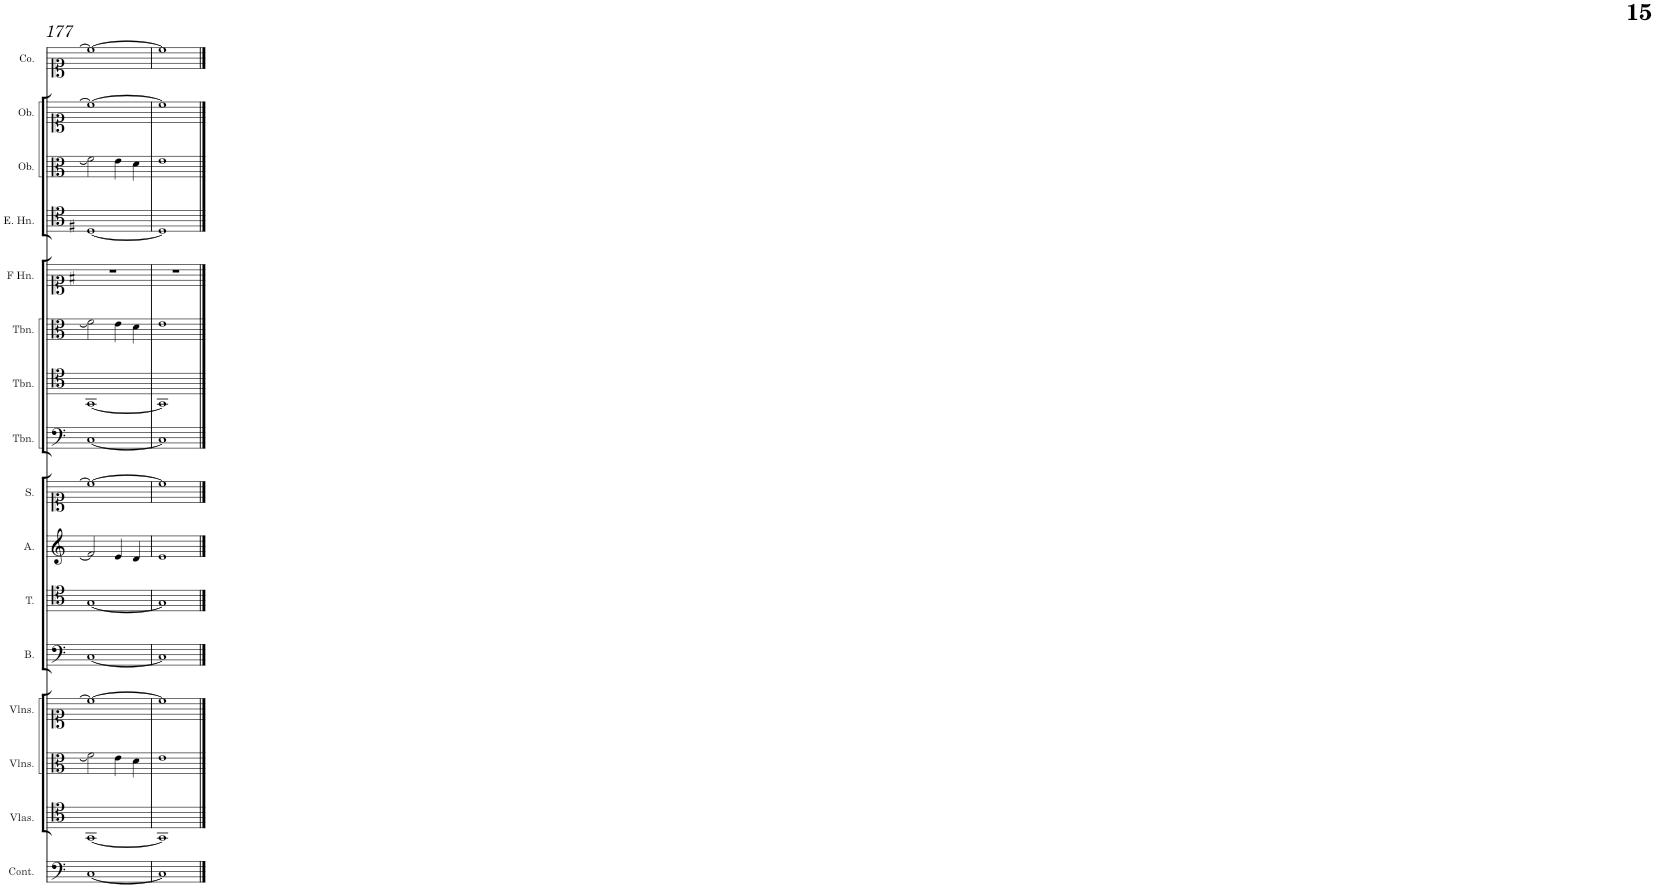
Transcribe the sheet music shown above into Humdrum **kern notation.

**kern	**kern	**kern	**kern	**kern	**kern	**kern	**kern	**kern	**kern	**kern	**kern	**kern	**kern	**kern	**kern	**kern	**kern
*part18	*part17	*part16	*part15	*part14	*part13	*part12	*part11	*part10	*part9	*part8	*part7	*part6	*part5	*part4	*part3	*part2	*part1
*staff18	*staff17	*staff16	*staff15	*staff14	*staff13	*staff12	*staff11	*staff10	*staff9	*staff8	*staff7	*staff6	*staff5	*staff4	*staff3	*staff2	*staff1
*I"Contrabasses	*I"Harpsichord	*I"Continuo	*I"Violas	*I"Violins	*I"Violins	*I"Bass	*I"Tenor	*I"Alto	*I"Soprano	*I"Trombone	*I"Trombone	*I"Trombone	*I"Horn in F	*I"English Horn	*I"Oboe	*I"Oboe	*I"Cornett
*I'Cbs.	*I'Hch.	*I'Cont.	*I'Vlas.	*I'Vlns.	*I'Vlns.	*I'B.	*I'T.	*I'A.	*I'S.	*I'Tbn.	*I'Tbn.	*I'Tbn.	*	*I'E. Hn.	*I'Ob.	*I'Ob.	*I'Co.
!!LO:PB:g=z
*clefF4	*clefF4	*clefF4	*clefC4	*clefC3	*clefC1	*clefF4	*clefC4	*clefG2	*clefC1	*clefF4	*clefC4	*clefC3	*clefC1	*clefC4	*clefC3	*clefC1	*clefC1
*Trd7c12	*	*	*	*	*	*	*Trd7c12	*	*	*	*	*	*Trd4c7	*Trd4c7	*	*	*Trd1c2
*k[]	*k[]	*k[]	*k[]	*k[]	*k[]	*k[]	*k[]	*k[]	*k[]	*k[]	*k[]	*k[]	*k[f#]	*k[f#]	*k[]	*k[]	*k[]
*M2/2	*M2/2	*M2/2	*M2/2	*M2/2	*M2/2	*M2/2	*M2/2	*M2/2	*M2/2	*M2/2	*M2/2	*M2/2	*M2/2	*M2/2	*M2/2	*M2/2	*M2/2
*met(c|)	*met(c|)	*met(c|)	*met(c|)	*met(c|)	*met(c|)	*met(c|)	*met(c|)	*met(c|)	*met(c|)	*met(c|)	*met(c|)	*met(c|)	*met(c|)	*met(c|)	*met(c|)	*met(c|)	*met(c|)
=177	=177	=177	=177	=177	=177	=177	=177	=177	=177	=177	=177	=177	=177	=177	=177	=177	=177
[1c	[1C	[1C	[1GG	2f\]	1cc_	[1C	[1G	2f/]	1cc_	[1C	[1GG	2f\]	1r	[1D	2f\]	1cc_	1cc_
.	.	.	.	4e\	.	.	.	4e/	.	.	.	4e\	.	.	4e\	.	.
.	.	.	.	4d\	.	.	.	4d/	.	.	.	4d\	.	.	4d\	.	.
=178	=178	=178	=178	=178	=178	=178	=178	=178	=178	=178	=178	=178	=178	=178	=178	=178	=178
1c]	1C]	1C]	1GG]	1e	1cc]	1C]	1G]	1e	1cc]	1C]	1GG]	1e	1r	1D]	1e	1cc]	1cc]
==	==	==	==	==	==	==	==	==	==	==	==	==	==	==	==	==	==
*-	*-	*-	*-	*-	*-	*-	*-	*-	*-	*-	*-	*-	*-	*-	*-	*-	*-
